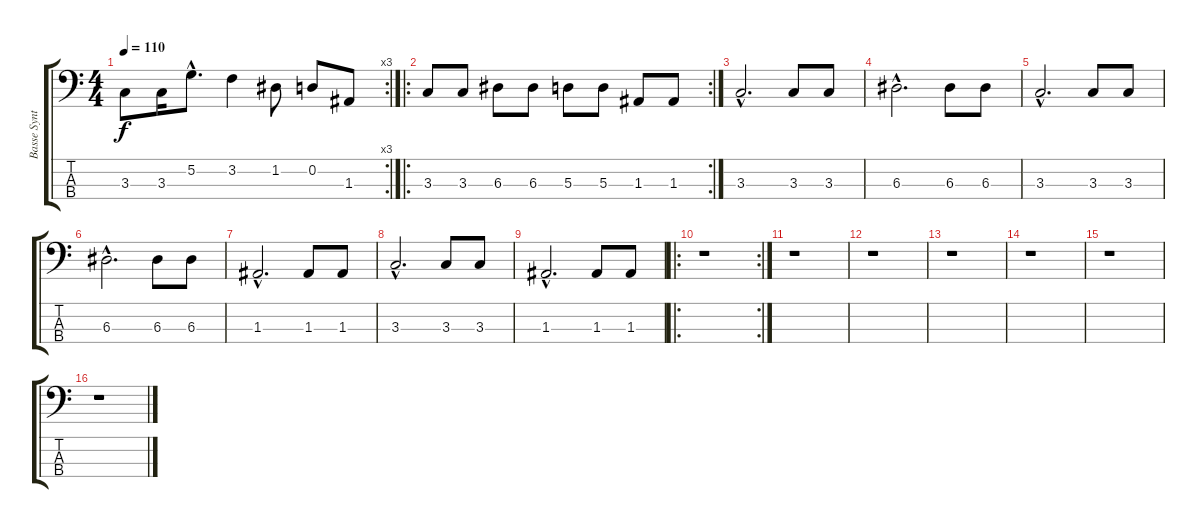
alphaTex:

\track ("Basse Synthétique" "Basse Synt") {instrument synthbass2}
\staff {score tabs}
\tuning (G2 D2 A1 E1) {hide}
\rc 3
\ts (4 4)
\tempo 110
\clef f4
\ks c
3.3.8{dy f} 3.3.16 5.2{hac}.8{d} 3.2.4 1.2.8 0.2.8 1.3.8 |
\ro
\rc 2
3.3.8 3.3.8 6.3.8 6.3.8 5.3.8 5.3.8 1.3.8 1.3.8 |
3.3{hac}.2{d} 3.3.8 3.3.8 |
6.3{hac}.2{d} 6.3.8 6.3.8 |
3.3{hac}.2{d} 3.3.8 3.3.8 |
6.3{hac}.2{d} 6.3.8 6.3.8 |
1.3{hac}.2{d} 1.3.8 1.3.8 |
3.3{hac}.2{d} 3.3.8 3.3.8 |
1.3{hac}.2{d} 1.3.8 1.3.8 |
\ro
\rc 2
r.1 |
r.1 |
r.1 |
r.1 |
r.1 |
r.1 |
r.1
